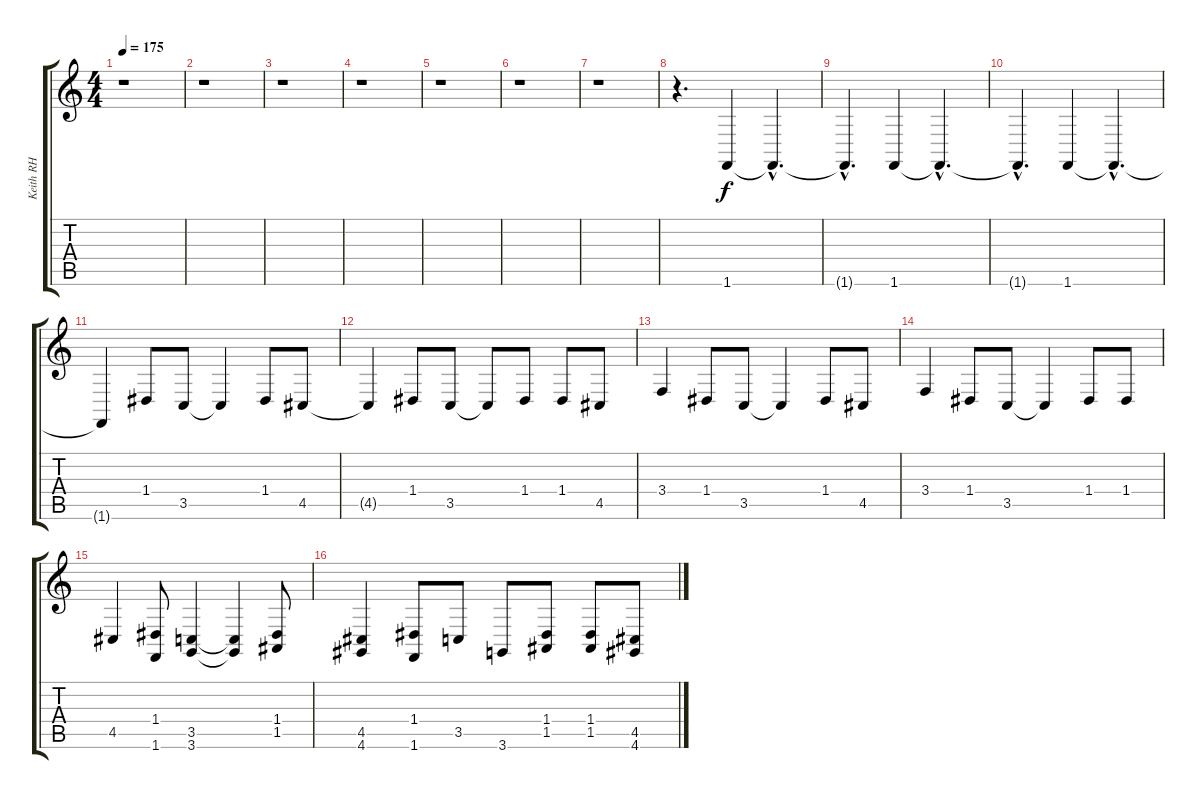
\track ("Keith RH" "Keith RH") {instrument clavinet}
\staff {score tabs}
\tuning (E4 B3 G3 D3 A2 E2) {hide}
\ts (4 4)
\tempo 175
\clef g2
\ks c
r.1{dy f} |
r.1 |
r.1 |
r.1 |
r.1 |
r.1 |
r.1 |
r.4{d} 1.6.4{instrument lead2sawtooth} 1.6{hac t}.4{d} |
1.6{hac t}.4{d} 1.6.4 1.6{hac t}.4{d} |
1.6{hac t}.4{d} 1.6.4 1.6{hac t}.4{d} |
1.6{t}.4 1.4.8 3.5.8 3.5{t}.4 1.4.8 4.5.8 |
4.5{t}.4 1.4.8 3.5.8 3.5{t}.8 1.4.8 1.4.8 4.5.8 |
3.4.4 1.4.8 3.5.8 3.5{t}.4 1.4.8 4.5.8 |
3.4.4 1.4.8 3.5.8 3.5{t}.4 1.4.8 1.4.8 |
4.5.4 (1.4 1.6).8 (3.5 3.6).4 (3.5{t} 3.6{t}).4 (1.4 1.5).8 |
(4.5 4.6).4 (1.4 1.6).8 3.5.8 3.6.8 (1.4 1.5).8 (1.4 1.5).8 (4.5 4.6).8
